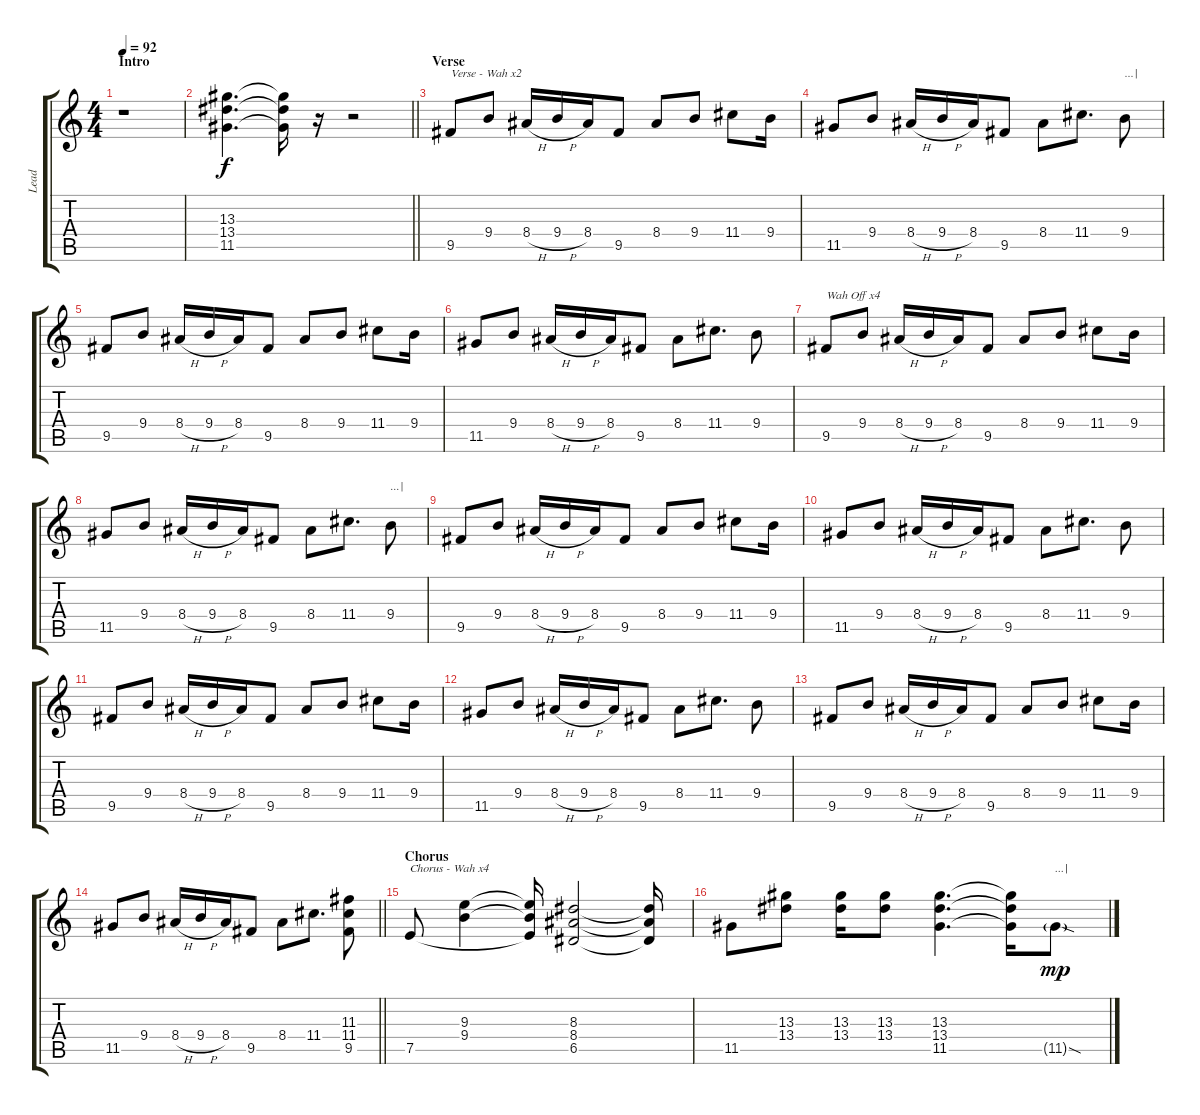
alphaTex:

\track ("Lead" "Lead") {instrument overdrivenguitar}
\staff {score tabs}
\tuning (E4 B3 G3 D3 A2 E2) {hide}
\ts (4 4)
\section ("" "Intro")
\tempo 92
\clef g2
\ks c
r.1{dy f instrument overdrivenguitar} |
\barLineRight lightlight
(13.3 13.4 11.5).4{d} (13.3{t} 13.4{t} 11.5{t}).16 r.16 r.2 |
\section ("" "Verse")
9.5.8{txt "Verse - Wah x2"} 9.4.8 8.4{h}.16 9.4{h}.16 8.4.16 9.5.8 8.4.8 9.4.8 11.4.8 9.4.16 |
11.5.8 9.4.8 8.4{h}.16 9.4{h}.16 8.4.16 9.5.8 8.4.8 11.4.8{d} 9.4.8{txt "...|"} |
9.5.8 9.4.8 8.4{h}.16 9.4{h}.16 8.4.16 9.5.8 8.4.8 9.4.8 11.4.8 9.4.16 |
11.5.8 9.4.8 8.4{h}.16 9.4{h}.16 8.4.16 9.5.8 8.4.8 11.4.8{d} 9.4.8 |
9.5.8{txt "Wah Off x4"} 9.4.8 8.4{h}.16 9.4{h}.16 8.4.16 9.5.8 8.4.8 9.4.8 11.4.8 9.4.16 |
11.5.8 9.4.8 8.4{h}.16 9.4{h}.16 8.4.16 9.5.8 8.4.8 11.4.8{d} 9.4.8{txt "...|"} |
9.5.8 9.4.8 8.4{h}.16 9.4{h}.16 8.4.16 9.5.8 8.4.8 9.4.8 11.4.8 9.4.16 |
11.5.8 9.4.8 8.4{h}.16 9.4{h}.16 8.4.16 9.5.8 8.4.8 11.4.8{d} 9.4.8 |
9.5.8 9.4.8 8.4{h}.16 9.4{h}.16 8.4.16 9.5.8 8.4.8 9.4.8 11.4.8 9.4.16 |
11.5.8 9.4.8 8.4{h}.16 9.4{h}.16 8.4.16 9.5.8 8.4.8 11.4.8{d} 9.4.8 |
9.5.8 9.4.8 8.4{h}.16 9.4{h}.16 8.4.16 9.5.8 8.4.8 9.4.8 11.4.8 9.4.16 |
\barLineRight lightlight
11.5.8 9.4.8 8.4{h}.16 9.4{h}.16 8.4.16 9.5.8 8.4.8 11.4.8{d} (11.3 11.4 9.5).8 |
\section ("" "Chorus")
7.5.8{txt "Chorus - Wah x4"} (9.3 9.4).4 (9.3{t} 9.4{t} 7.5{t}).16 (8.3 8.4 6.5).2 (8.3{t} 8.4{t} 6.5{t}).16 |
11.5.8 (13.3 13.4).8 (13.3 13.4).16 (13.3 13.4).8 (13.3 13.4 11.5).4{d} (13.3{t} 13.4{t} 11.5{t}).16 11.5{sod g}.8{txt "...|" dy mp}
